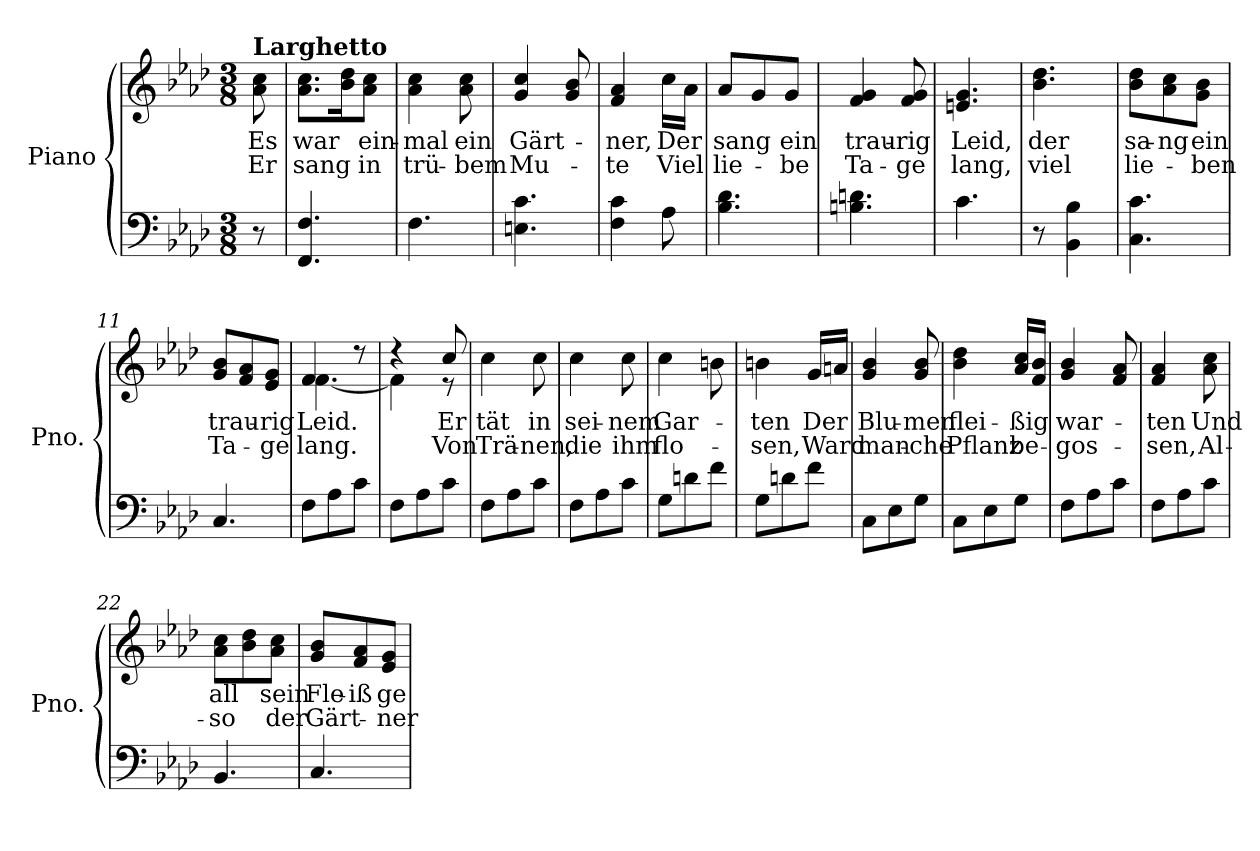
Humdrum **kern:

**kern	**kern	**text	**text
*part1	*part1	*part1	*part1
*staff2	*staff1	*staff1	*staff1
*I"Piano	*	*	*
*I'Pno.	*	*	*
*clefF4	*clefG2	*	*
*k[b-e-a-d-]	*k[b-e-a-d-]	*	*
*M3/8	*M3/8	*	*
=1	=1	=1	=1
!	!LO:TX:a:B:t=Larghetto	!	!
!	!	!LO:LY:b	!LO:LY:b
8r	8a-\ 8cc\	Es	Er
=2	=2	=2	=2
!	!	!LO:LY:b	!LO:LY:b
4.FF/ 4.F/	8.a-\ 8.cc\L	war	sang
.	16b-\ 16dd-\K	.	.
!	!	!LO:LY:b	!LO:LY:b
.	8a-\ 8cc\J	-ein-	in
=3	=3	=3	=3
!	!	!LO:LY:b	!LO:LY:b
4.F\	4a-\ 4cc\	-mal	trü-
!	!	!LO:LY:b	!LO:LY:b
.	8a-\ 8cc\	ein	-bem
=4	=4	=4	=4
!	!	!LO:LY:b	!LO:LY:b
4.En\ 4.c\	4g/ 4cc/	Gärt-	Mu-
.	8g/ 8b-/	.	.
=5	=5	=5	=5
!	!	!LO:LY:b	!LO:LY:b
4F\ 4c\	4f/ 4a-/	-ner,	-te
!	!	!LO:LY:b	!LO:LY:b
8A-\	16cc\LL	Der	Viel
.	16a-\JJ	.	.
=6	=6	=6	=6
!	!	!LO:LY:b	!LO:LY:b
4.B-\ 4.d-\	8a-/L	sang	lie-
.	8g/	.	.
!	!	!LO:LY:b	!LO:LY:b
.	8g/J	ein	-be
=7	=7	=7	=7
!	!	!LO:LY:b	!LO:LY:b
4.Bn\ 4.dn\	4f/ 4g/	trau-	Ta-
!	!	!LO:LY:b	!LO:LY:b
.	8f/ 8g/	-rig	-ge
=8	=8	=8	=8
!	!	!LO:LY:b	!LO:LY:b
4.c\	4.en/ 4.g/	Leid,	lang,
=9	=9	=9	=9
!	!	!LO:LY:b	!LO:LY:b
8r	4.b-\ 4.dd-\	der	viel
4BB-\ 4B-\	.	.	.
!!LO:LB:g=z
=10	=10	=10	=10
!	!	!LO:LY:b	!LO:LY:b
4.C\ 4.c\	8b-\ 8dd-\L	sa-	lie-
!	!	!LO:LY:b	!
.	8a-\ 8cc\	-ng	.
!	!	!LO:LY:b	!LO:LY:b
.	8g\ 8b-\J	ein	-ben
=11	=11	=11	=11
!	!	!LO:LY:b	!LO:LY:b
4.C/	8g/ 8b-/L	trau-	Ta-
.	8f/ 8a-/	.	.
!	!	!LO:LY:b	!LO:LY:b
.	8e-/ 8g/J	-rig	-ge
=12	=12	=12	=12
!	!	!LO:LY:b	!LO:LY:b
*	*^	*	*
8F\L	4f/	[4.f\	Leid.	lang.
8A-\	.	.	.	.
8c\J	8r	.	.	.
=13	=13	=13	=13	=13
8F\L	4r	4f\]	.	.
8A-\	.	.	.	.
!	!	!	!LO:LY:b	!LO:LY:b
8c\J	8cc/	8r	Er	Von
=14	=14	=14	=14	=14
!	!	!	!LO:LY:b	!LO:LY:b
*	*v	*v	*	*
8F\L	4cc\	tät	Trä-
8A-\	.	.	.
!	!	!LO:LY:b	!LO:LY:b
8c\J	8cc\	in	-nen,
=15	=15	=15	=15
!	!	!LO:LY:b	!LO:LY:b
8F\L	4cc\	sei-	die
8A-\	.	.	.
!	!	!LO:LY:b	!LO:LY:b
8c\J	8cc\	-nem	ihm
=16	=16	=16	=16
!	!	!LO:LY:b	!LO:LY:b
8G\L	4cc\	Gar-	flo-
8dn\	.	.	.
8f\J	8bn\	.	.
=17	=17	=17	=17
!	!	!LO:LY:b	!LO:LY:b
8G\L	4bn\	-ten	-sen,
8dn\	.	.	.
!	!	!LO:LY:b	!LO:LY:b
8f\J	16g/LL	Der	Ward
.	16an/JJ	.	.
=18	=18	=18	=18
!	!	!LO:LY:b	!LO:LY:b
8C\L	4g/ 4b-/	Blu-	man-
8E-\	.	.	.
!	!	!LO:LY:b	!LO:LY:b
8G\J	8g/ 8b-/	-men	-che
!!LO:LB:g=z
=19	=19	=19	=19
!	!	!LO:LY:b	!LO:LY:b
8C\L	4b-\ 4dd-\	flei-	Pflanz
8E-\	.	.	.
!	!	!LO:LY:b	!LO:LY:b
8G\J	16a-/ 16cc/LL	-ßig	be-
.	16f/ 16b-/JJ	.	.
=20	=20	=20	=20
!	!	!LO:LY:b	!LO:LY:b
8F\L	4g/ 4b-/	war-	-gos-
8A-\	.	.	.
8c\J	8f/ 8a-/	.	.
=21	=21	=21	=21
!	!	!LO:LY:b	!LO:LY:b
8F\L	4f/ 4a-/	-ten	-sen,
8A-\	.	.	.
!	!	!LO:LY:b	!LO:LY:b
8c\J	8a-\ 8cc\	Und	Al-
=22	=22	=22	=22
!	!	!LO:LY:b	!LO:LY:b
4.BB-/	8a-\ 8cc\L	all	-so
.	8b-\ 8dd-\	.	.
!	!	!LO:LY:b	!LO:LY:b
.	8a-\ 8cc\J	sein	der
=23	=23	=23	=23
!	!	!LO:LY:b	!LO:LY:b
4.C/	8g/ 8b-/L	Fle-	Gärt-
!	!	!LO:LY:b	!
.	8f/ 8a-/	-iß	.
!	!	!LO:LY:b	!LO:LY:b
.	8e-/ 8g/J	ge-	-ner
=	=	=	=
*-	*-	*-	*-
